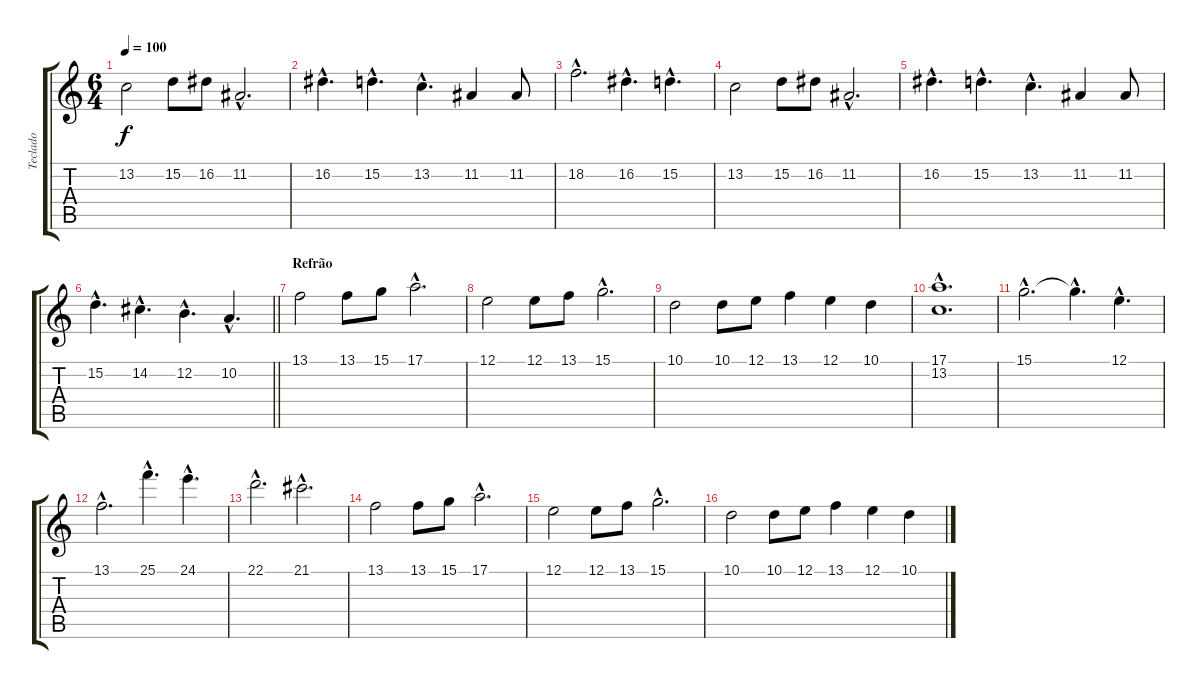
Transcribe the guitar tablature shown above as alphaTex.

\track ("Teclado" "Teclado") {instrument violin}
\staff {score tabs}
\tuning (E4 B3 G3 D3 A2 E2) {hide}
\ts (6 4)
\tempo 100
\clef g2
\ks c
13.2.2{dy f} 15.2.8 16.2.8 11.2{hac}.2{d} |
16.2{hac}.4{d} 15.2{hac}.4{d} 13.2{hac}.4{d} 11.2.4 11.2.8 |
18.2{hac}.2{d} 16.2{hac}.4{d} 15.2{hac}.4{d} |
13.2.2 15.2.8 16.2.8 11.2{hac}.2{d} |
16.2{hac}.4{d} 15.2{hac}.4{d} 13.2{hac}.4{d} 11.2.4 11.2.8 |
\barLineRight lightlight
15.2{hac}.4{d} 14.2{hac}.4{d} 12.2{hac}.4{d} 10.2{hac}.4{d} |
\section ("" "Refrão")
13.1.2 13.1.8 15.1.8 17.1{hac}.2{d} |
12.1.2 12.1.8 13.1.8 15.1{hac}.2{d} |
10.1.2 10.1.8 12.1.8 13.1.4 12.1.4 10.1.4 |
(17.1{hac} 13.2{hac}).1{d} |
15.1{hac}.2{d} 15.1{hac t}.4{d} 12.1{hac}.4{d} |
13.1{hac}.2{d} 25.1{hac}.4{d} 24.1{hac}.4{d} |
22.1{hac}.2{d} 21.1{hac}.2{d} |
13.1.2 13.1.8 15.1.8 17.1{hac}.2{d} |
12.1.2 12.1.8 13.1.8 15.1{hac}.2{d} |
10.1.2 10.1.8 12.1.8 13.1.4 12.1.4 10.1.4
